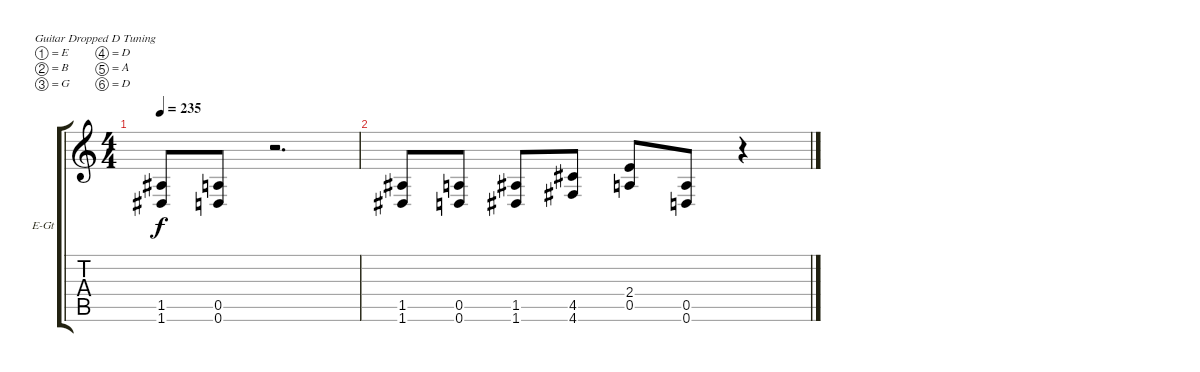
\defaultSystemsLayout 4
\bracketExtendMode groupsimilarinstruments
\firstSystemTrackNameOrientation horizontal
\otherSystemsTrackNameOrientation horizontal
\track ("Guitar 2" "E-Gt") {instrument distortionguitar}
\staff {score tabs}
\tuning (E4 B3 G3 D3 A2 D2)
\ts (4 4)
\tempo 235
\clef g2
\ks c
(1.5 1.6).8{dy f} (0.6 0.5).8 r.2{d} |
(1.6 1.5).8 (0.6 0.5).8 (1.6 1.5).8 (4.6 4.5).8 (0.5 2.4).8 (0.6 0.5).8 r.4
